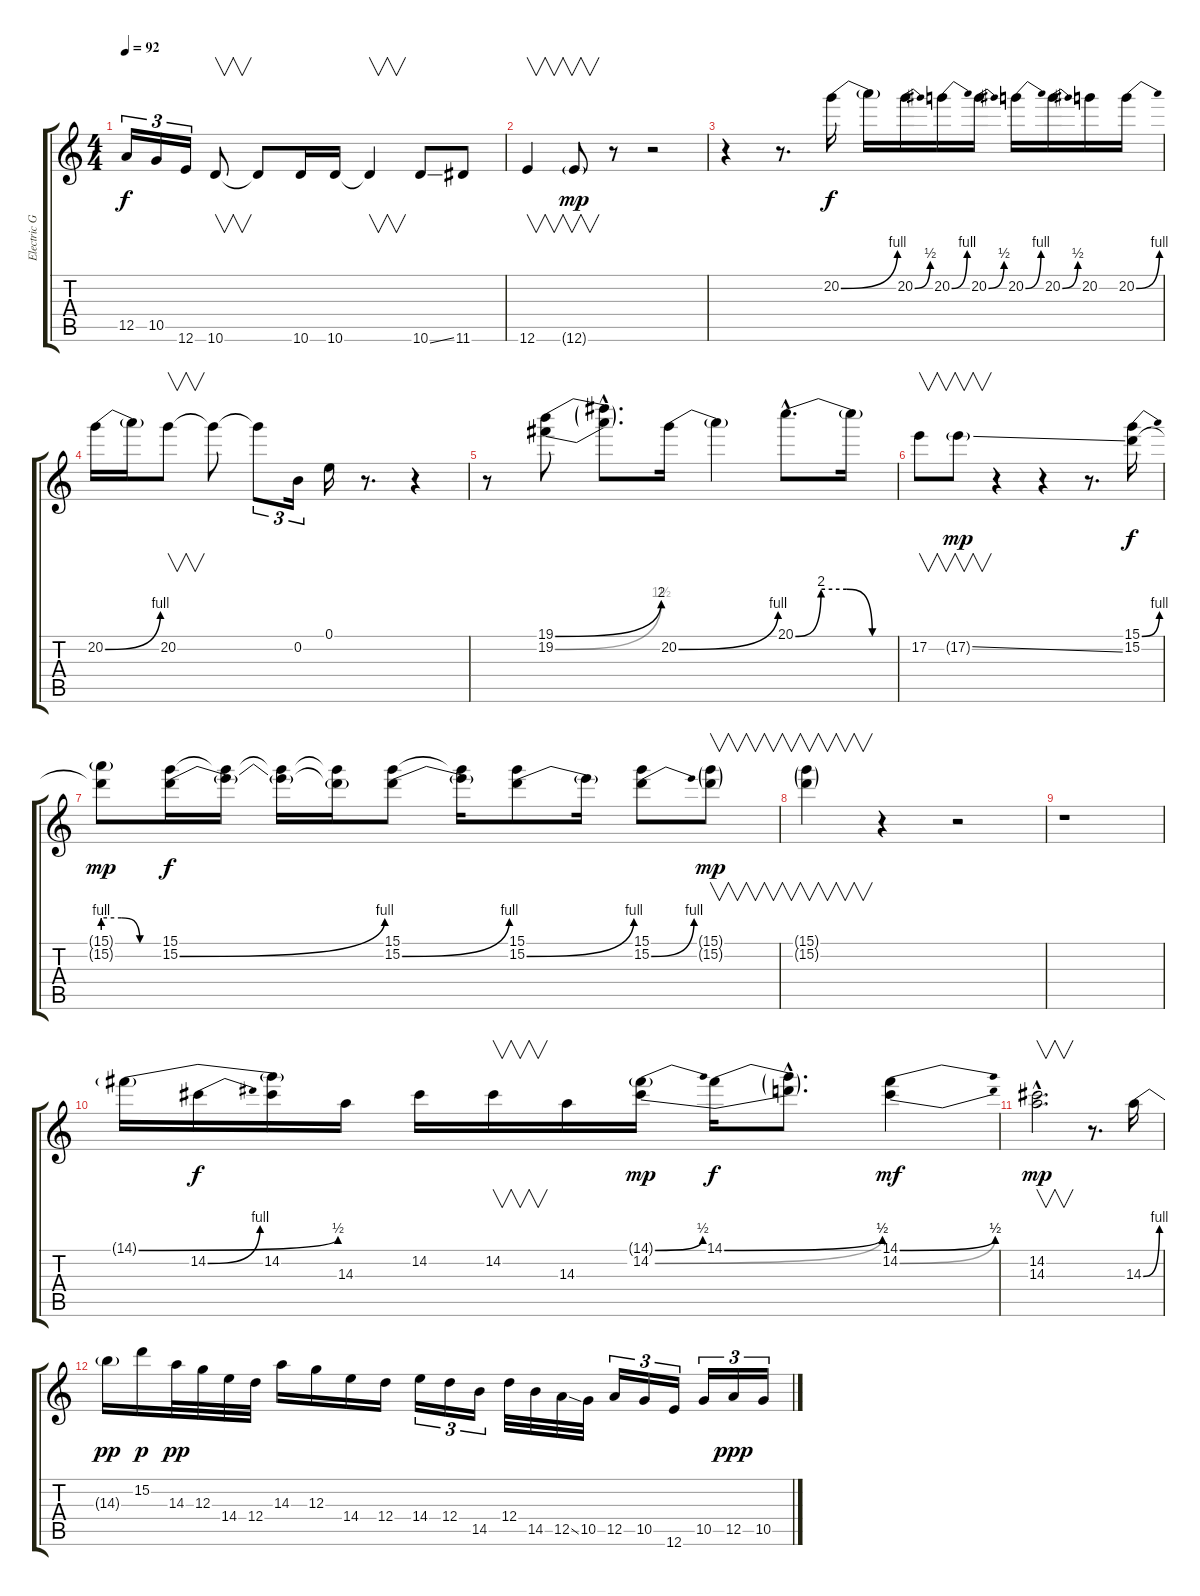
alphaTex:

\track ("Electric Guitar 1" "Electric G") {instrument overdrivenguitar}
\staff {score tabs}
\tuning (E4 B3 G3 D3 A2 E2) {hide}
\ts (4 4)
\tempo 92
\clef g2
\ks c
12.5.16{tu (3 2) dy f} 10.5.16{tu (3 2)} 12.6.16{tu (3 2)} 10.6.8{v} 10.6{t}.8 10.6.16 10.6.16 10.6{t}.4{v} 10.6{ss}.8 11.6.8 |
12.6.4{v} 12.6{g}.8{v dy mp} r.8 r.2 |
r.4 r.8{d} 20.2{be (bend 0 0 60 4)}.16{dy f} 20.2{t}.16 20.2{be (bend 0 0 60 2)}.16 20.2{be (bend 0 0 60 4)}.16 20.2{be (bend 0 0 60 2)}.16 20.2{be (bend 0 0 60 4)}.16 20.2{be (bend 0 0 60 2)}.16 20.2.16 20.2{be (bend 0 0 60 4)}.16 |
20.2{be (bend 0 0 60 4)}.16 20.2{t}.16 20.2.8{v} 20.2{t}.8 20.2{t}.8{tu (3 2)} 0.2.16{tu (3 2)} 0.1.16 r.8{d} r.4 |
r.8 (19.1{be (bend 0 0 60 8)} 19.2{be (bend 0 0 60 6)}).8 (19.1{hac t} 19.2{hac t}).8{d} 20.2{be (bend 0 0 60 4)}.16 20.2{t}.4 20.1{be (custom 0 0 15 8 30 8 45 0 60 0) hac}.8{d} 20.1{t}.16 |
17.2.8{v} 17.2{ss g}.8{v dy mp} r.4 r.4 r.8{d} (15.1{be (bend 0 0 60 4)} 15.2).16{dy f} |
(15.1{be (custom 0 4 20 4 40 0 60 0) g} 15.2{t}).8{dy mp} (15.1 15.2{be (bend 0 0 60 4)}).16{dy f} (15.1{t} 15.2{t}).16 (15.1{t} 15.2{t}).16 (15.1{t} 15.2{t}).16 (15.1 15.2{be (bend 0 0 60 4)}).8 (15.1{t} 15.2{t}).16 (15.1 15.2{be (bend 0 0 60 4)}).8 15.2{t}.16 (15.1 15.2{be (bend 0 0 60 4)}).8 (15.1{g} 15.2{g}).8{v dy mp} |
(15.1{g} 15.2{g}).4{v} r.4 r.2 |
r.1 |
14.1{be (bend 0 0 60 2) g}.16 14.2{be (bend 0 0 60 4)}.16{dy f} (14.1{t} 14.2).16 14.3.16 14.2.16 14.2.16{v} 14.3.16 (14.1{be (bend 0 0 60 2) g} 14.2{be (bend 0 0 60 2)}).16{dy mp} 14.1{be (bend 0 0 60 2)}.16{dy f} (14.1{hac t} 14.2{hac t}).8{d} (14.1{be (bend 0 0 60 2)} 14.2{be (bend 0 0 60 2)}).4{dy mf} |
(14.2{hac} 14.3{hac}).2{v d dy mp} r.8{d} 14.3{be (bend 0 0 60 4)}.16 |
14.3{t}.16{dy pp} 15.2.16{dy p} 14.3.32{dy pp} 12.3.32 14.4.32 12.4.32 14.3.16 12.3.16 14.4.16 12.4.16 14.4.16{tu (3 2)} 12.4.16{tu (3 2)} 14.5.16{tu (3 2)} 12.4.32 14.5.32 12.5{ss}.32 10.5.32 12.5.16{tu (3 2)} 10.5.16{tu (3 2)} 12.6.16{tu (3 2)} 10.5.16{tu (3 2)} 12.5.16{tu (3 2) dy ppp} 10.5.16{tu (3 2)}
